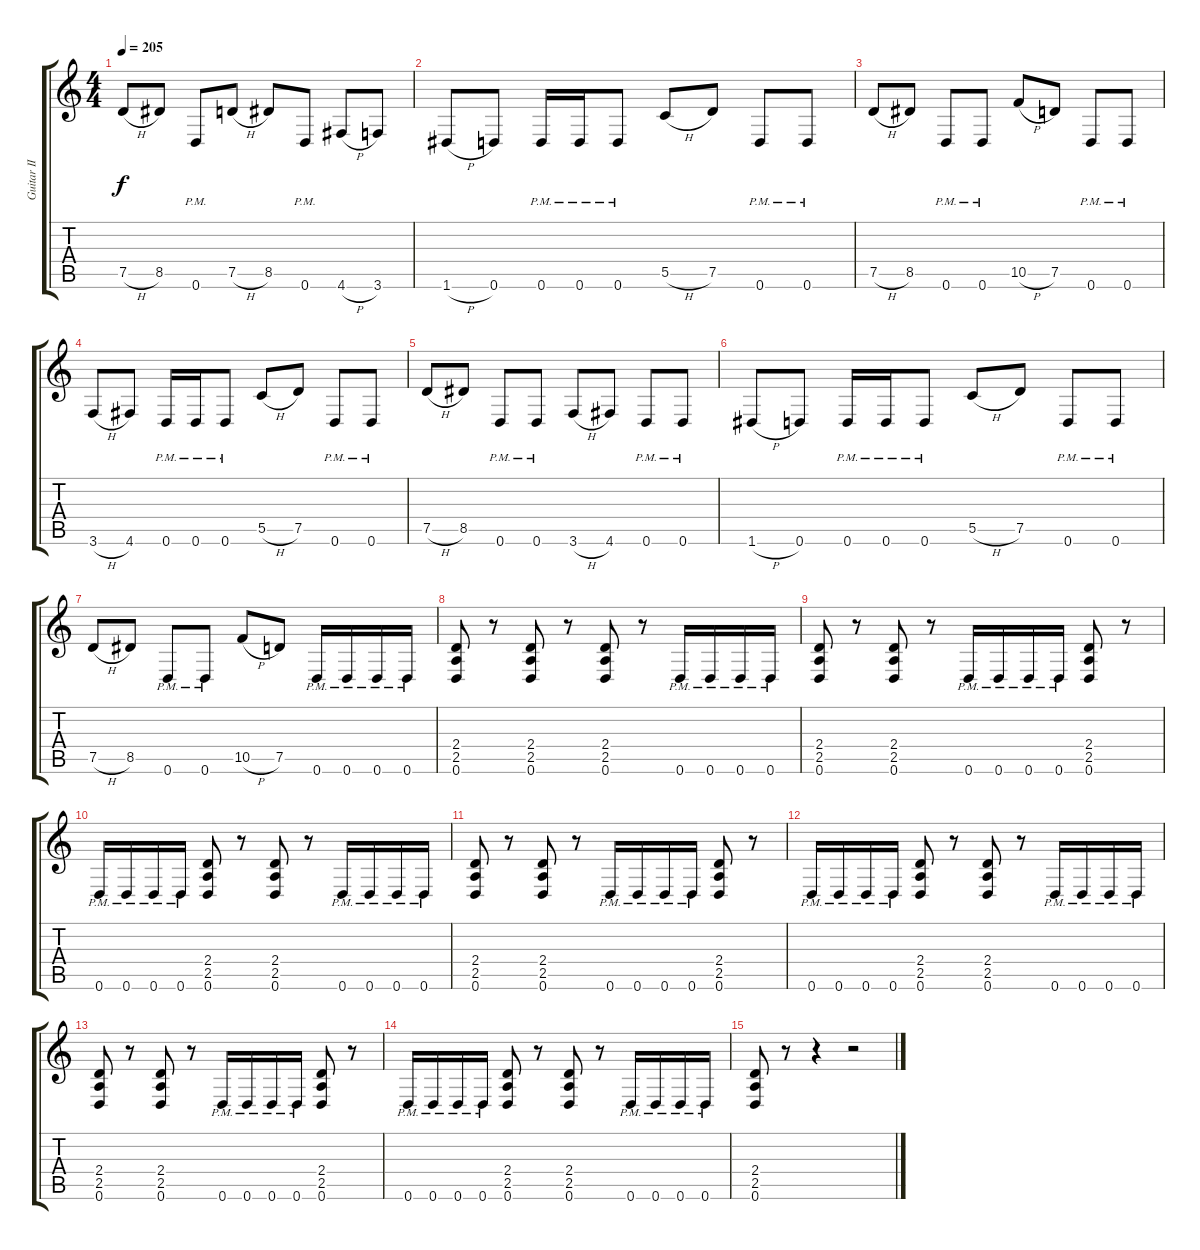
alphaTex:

\track ("Guitar II" "Guitar II") {instrument distortionguitar}
\staff {score tabs}
\tuning (D4 A3 F3 C3 G2 D2) {hide}
\ts (4 4)
\tempo 205
\clef g2
\ks c
7.5{h}.8{dy f} 8.5.8 0.6{pm}.8 7.5{h}.8 8.5.8 0.6{pm}.8 4.6{h}.8 3.6.8 |
1.6{h}.8 0.6.8 0.6{pm}.16 0.6{pm}.16 0.6{pm}.8 5.5{h}.8 7.5.8 0.6{pm}.8 0.6{pm}.8 |
7.5{h}.8 8.5.8 0.6{pm}.8 0.6{pm}.8 10.5{h}.8 7.5.8 0.6{pm}.8 0.6{pm}.8 |
3.6{h}.8 4.6.8 0.6{pm}.16 0.6{pm}.16 0.6{pm}.8 5.5{h}.8 7.5.8 0.6{pm}.8 0.6{pm}.8 |
7.5{h}.8 8.5.8 0.6{pm}.8 0.6{pm}.8 3.6{h}.8 4.6.8 0.6{pm}.8 0.6{pm}.8 |
1.6{h}.8 0.6.8 0.6{pm}.16 0.6{pm}.16 0.6{pm}.8 5.5{h}.8 7.5.8 0.6{pm}.8 0.6{pm}.8 |
7.5{h}.8 8.5.8 0.6{pm}.8 0.6{pm}.8 10.5{h}.8 7.5.8 0.6{pm}.16 0.6{pm}.16 0.6{pm}.16 0.6{pm}.16 |
(2.4 2.5 0.6).8 r.8 (2.4 2.5 0.6).8 r.8 (2.4 2.5 0.6).8 r.8 0.6{pm}.16 0.6{pm}.16 0.6{pm}.16 0.6{pm}.16 |
(2.4 2.5 0.6).8 r.8 (2.4 2.5 0.6).8 r.8 0.6{pm}.16 0.6{pm}.16 0.6{pm}.16 0.6{pm}.16 (2.4 2.5 0.6).8 r.8 |
0.6{pm}.16 0.6{pm}.16 0.6{pm}.16 0.6{pm}.16 (2.4 2.5 0.6).8 r.8 (2.4 2.5 0.6).8 r.8 0.6{pm}.16 0.6{pm}.16 0.6{pm}.16 0.6{pm}.16 |
(2.4 2.5 0.6).8 r.8 (2.4 2.5 0.6).8 r.8 0.6{pm}.16 0.6{pm}.16 0.6{pm}.16 0.6{pm}.16 (2.4 2.5 0.6).8 r.8 |
0.6{pm}.16 0.6{pm}.16 0.6{pm}.16 0.6{pm}.16 (2.4 2.5 0.6).8 r.8 (2.4 2.5 0.6).8 r.8 0.6{pm}.16 0.6{pm}.16 0.6{pm}.16 0.6{pm}.16 |
(2.4 2.5 0.6).8 r.8 (2.4 2.5 0.6).8 r.8 0.6{pm}.16 0.6{pm}.16 0.6{pm}.16 0.6{pm}.16 (2.4 2.5 0.6).8 r.8 |
0.6{pm}.16 0.6{pm}.16 0.6{pm}.16 0.6{pm}.16 (2.4 2.5 0.6).8 r.8 (2.4 2.5 0.6).8 r.8 0.6{pm}.16 0.6{pm}.16 0.6{pm}.16 0.6{pm}.16 |
(2.4 2.5 0.6).8 r.8 r.4 r.2
